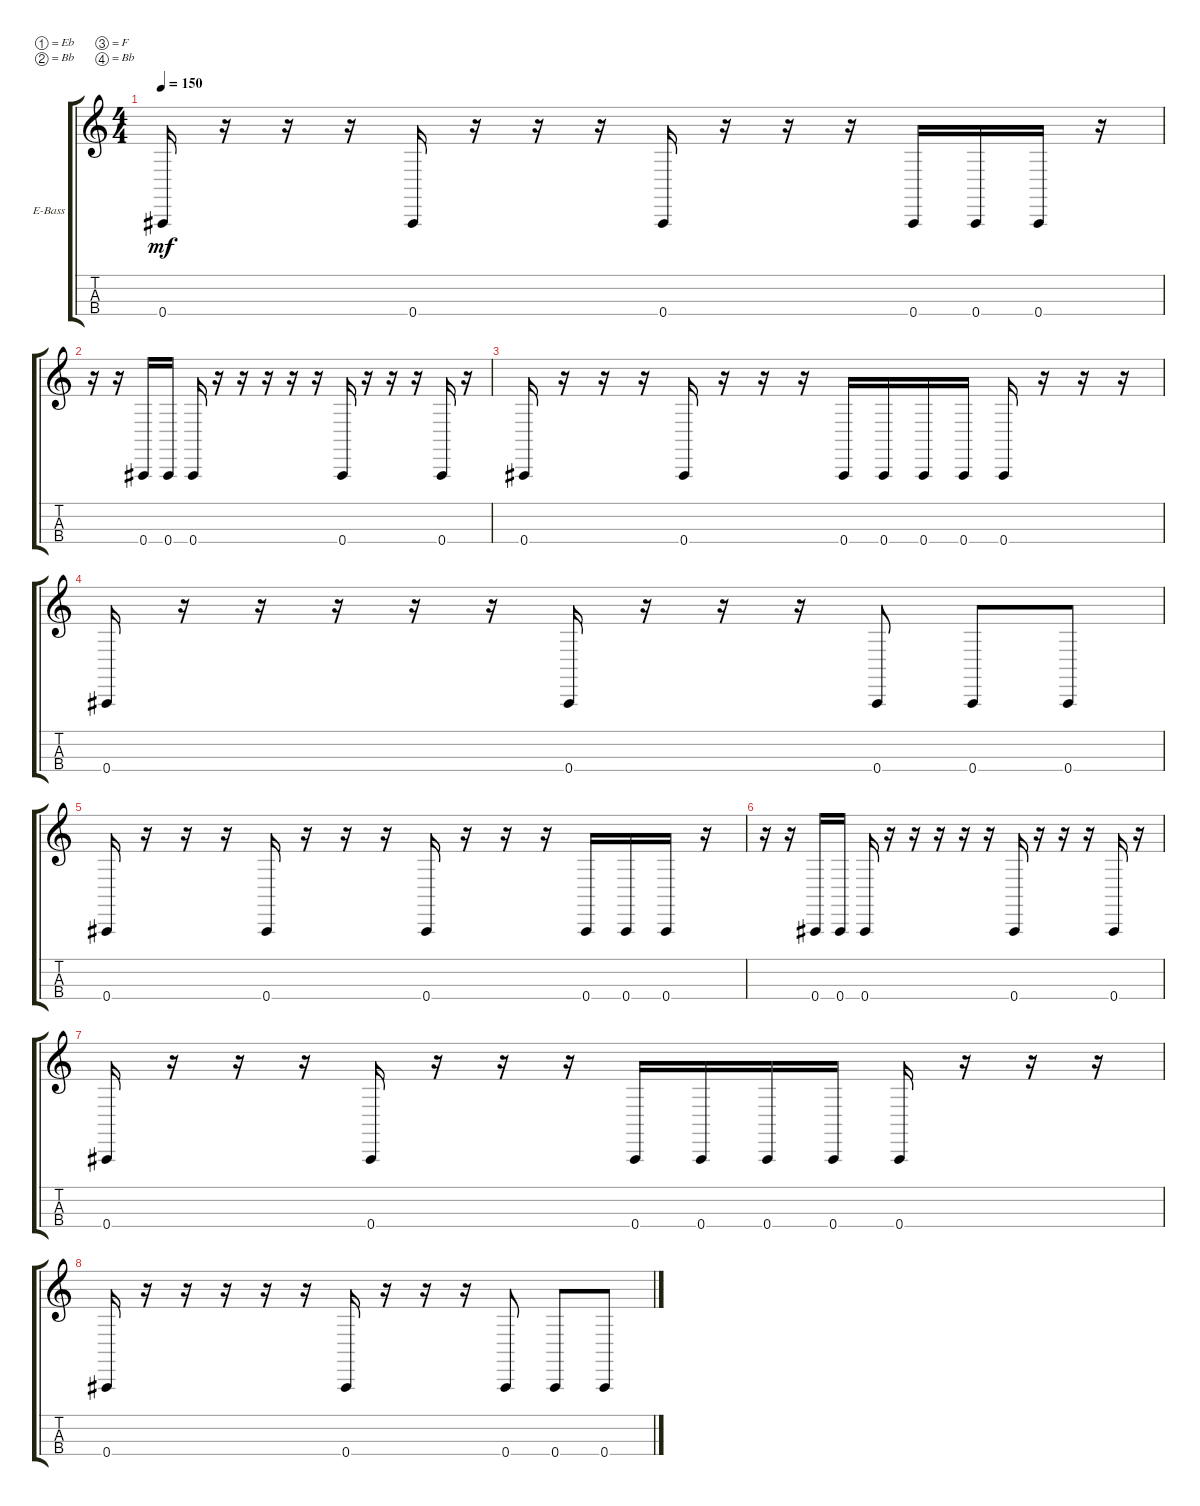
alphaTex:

\bracketExtendMode groupsimilarinstruments
\firstSystemTrackNameOrientation horizontal
\otherSystemsTrackNameOrientation horizontal
\track ("Electric Bass" "E-Bass") {instrument electricbassfinger}
\staff {score tabs}
\tuning (Eb2 Bb1 F1 Bb0)
\ts (4 4)
\tempo 150
\clef g2
\ks c
0.4.16{dy mf} r.16 r.16 r.16 0.4.16 r.16 r.16 r.16 0.4.16 r.16 r.16 r.16 0.4.16 0.4.16 0.4.16 r.16 |
r.16 r.16 0.4.16 0.4.16 0.4.16 r.16 r.16 r.16 r.16 r.16 0.4.16 r.16 r.16 r.16 0.4.16 r.16 |
0.4.16 r.16 r.16 r.16 0.4.16 r.16 r.16 r.16 0.4.16 0.4.16 0.4.16 0.4.16 0.4.16 r.16 r.16 r.16 |
0.4.16 r.16 r.16 r.16 r.16 r.16 0.4.16 r.16 r.16 r.16 0.4.8 0.4.8 0.4.8 |
0.4.16 r.16 r.16 r.16 0.4.16 r.16 r.16 r.16 0.4.16 r.16 r.16 r.16 0.4.16 0.4.16 0.4.16 r.16 |
r.16 r.16 0.4.16 0.4.16 0.4.16 r.16 r.16 r.16 r.16 r.16 0.4.16 r.16 r.16 r.16 0.4.16 r.16 |
0.4.16 r.16 r.16 r.16 0.4.16 r.16 r.16 r.16 0.4.16 0.4.16 0.4.16 0.4.16 0.4.16 r.16 r.16 r.16 |
0.4.16 r.16 r.16 r.16 r.16 r.16 0.4.16 r.16 r.16 r.16 0.4.8 0.4.8 0.4.8
